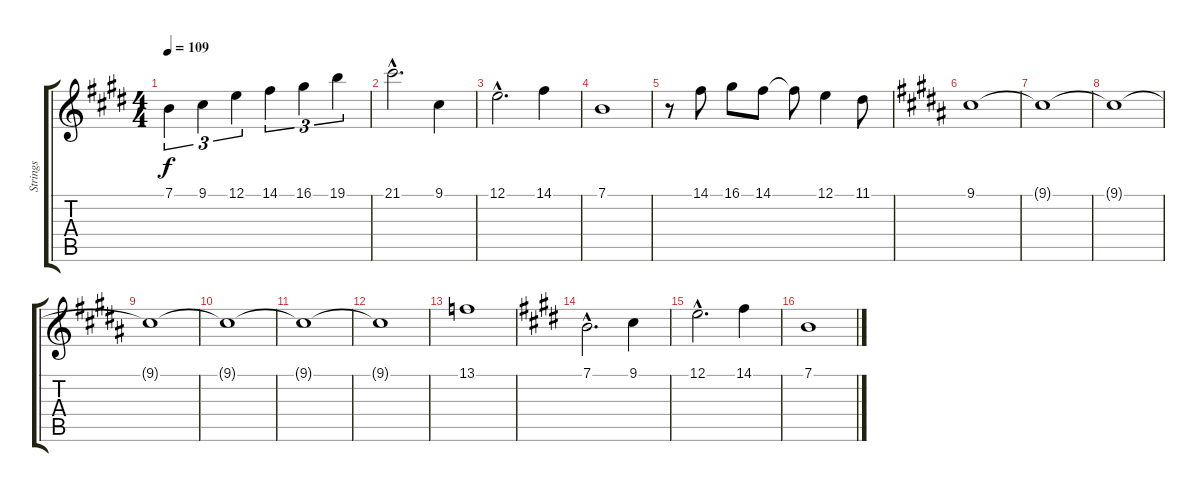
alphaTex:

\track ("Strings" "Strings") {instrument synthstrings1}
\staff {score tabs}
\tuning (E4 B3 G3 D3 A2 E2) {hide}
\ts (4 4)
\tempo 109
\clef g2
\ks e
7.1.4{tu (3 2) dy f} 9.1.4{tu (3 2)} 12.1.4{tu (3 2)} 14.1.4{tu (3 2)} 16.1.4{tu (3 2)} 19.1.4{tu (3 2)} |
21.1{hac}.2{d} 9.1.4 |
12.1{hac}.2{d} 14.1.4 |
7.1.1 |
r.8 14.1.8 16.1.8 14.1.8 14.1{t}.8 12.1.4 11.1.8 |
\ks b
9.1.1 |
9.1{t}.1 |
9.1{t}.1 |
9.1{t}.1 |
9.1{t}.1 |
9.1{t}.1 |
9.1{t}.1 |
13.1.1 |
\ks e
7.1{hac}.2{d} 9.1.4 |
12.1{hac}.2{d} 14.1.4 |
7.1.1
